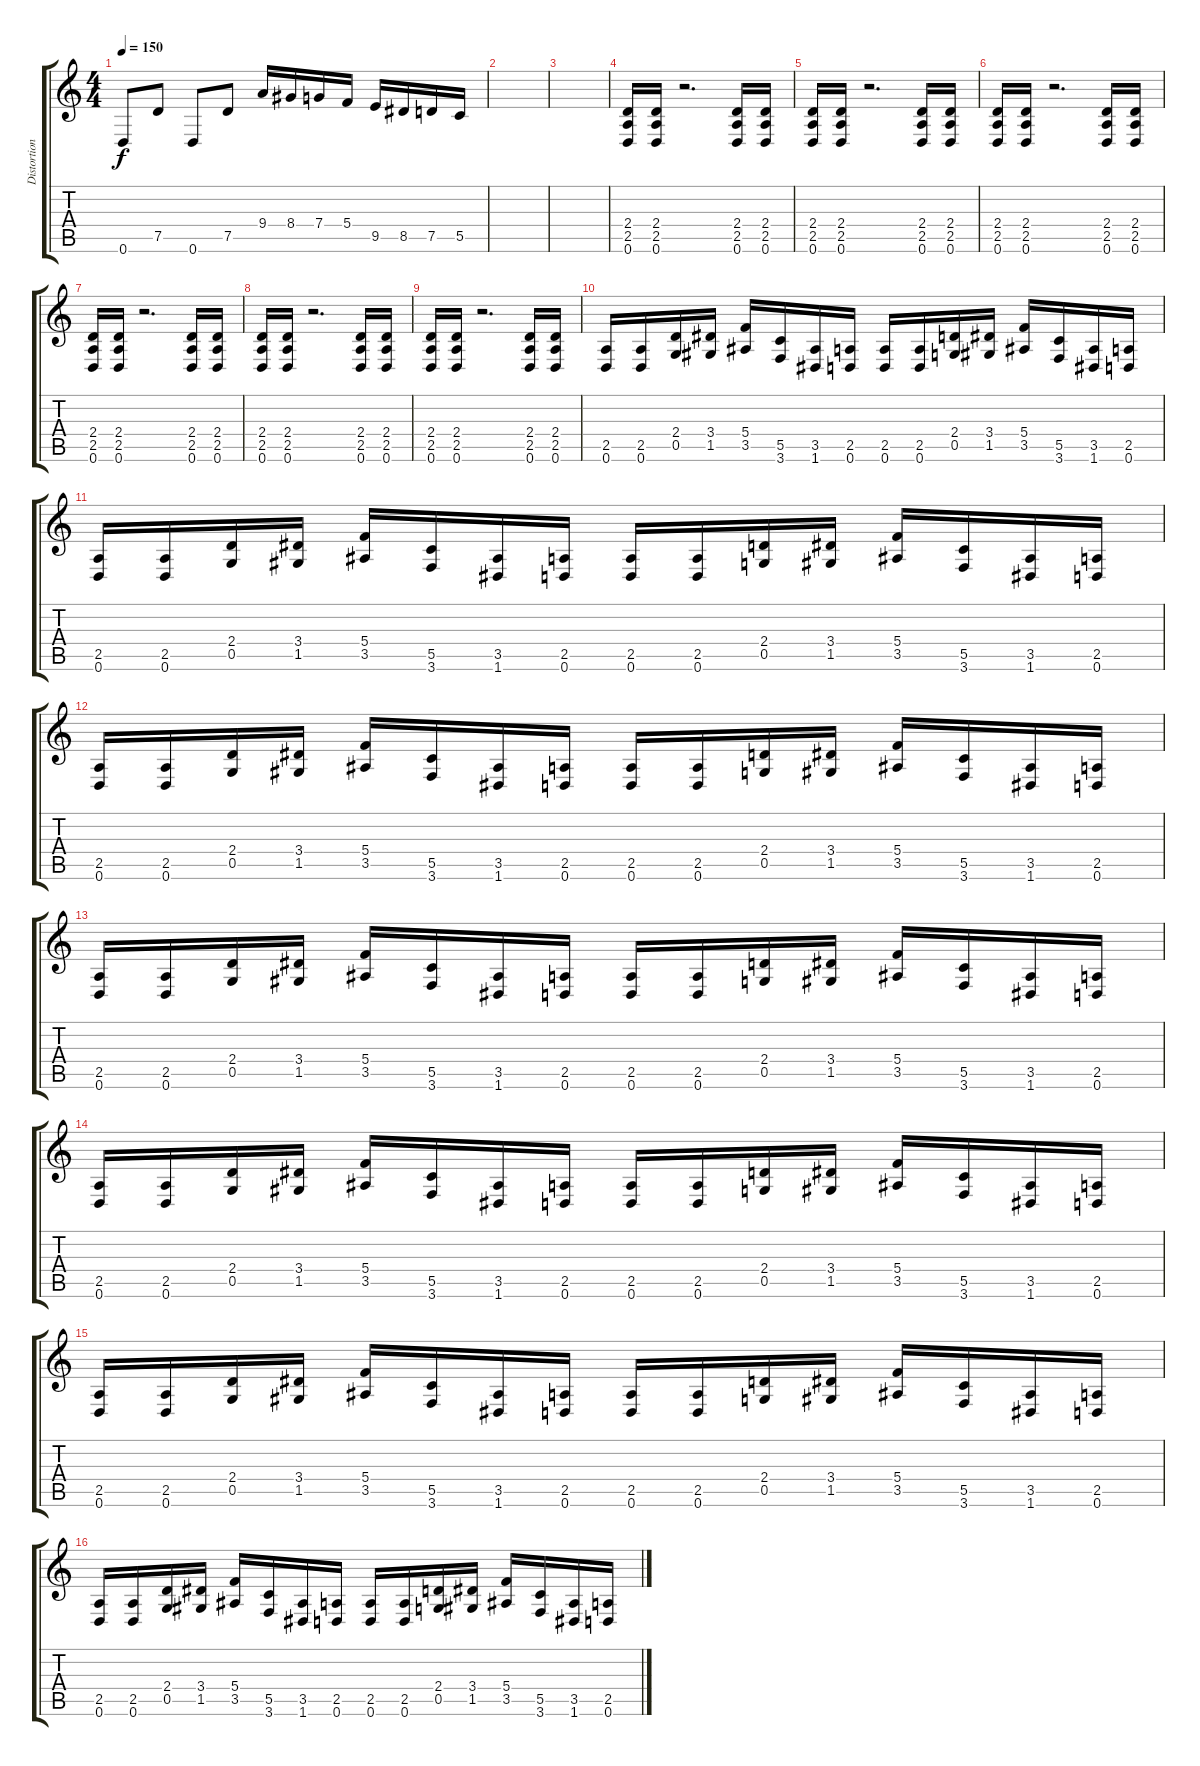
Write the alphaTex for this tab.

\track ("Distortion I" "Distortion") {instrument distortionguitar}
\staff {score tabs}
\tuning (D4 A3 F3 C3 G2 D2) {hide}
\ts (4 4)
\tempo 150
\clef g2
\ks c
0.6.8{dy f} 7.5.8 0.6.8 7.5.8 9.4.16 8.4.16 7.4.16 5.4.16 9.5.16 8.5.16 7.5.16 5.5.16 |
|
|
(2.4 2.5 0.6).16 (2.4 2.5 0.6).16 r.2{d} (2.4 2.5 0.6).16 (2.4 2.5 0.6).16 |
(2.4 2.5 0.6).16 (2.4 2.5 0.6).16 r.2{d} (2.4 2.5 0.6).16 (2.4 2.5 0.6).16 |
(2.4 2.5 0.6).16 (2.4 2.5 0.6).16 r.2{d} (2.4 2.5 0.6).16 (2.4 2.5 0.6).16 |
(2.4 2.5 0.6).16 (2.4 2.5 0.6).16 r.2{d} (2.4 2.5 0.6).16 (2.4 2.5 0.6).16 |
(2.4 2.5 0.6).16 (2.4 2.5 0.6).16 r.2{d} (2.4 2.5 0.6).16 (2.4 2.5 0.6).16 |
(2.4 2.5 0.6).16 (2.4 2.5 0.6).16 r.2{d} (2.4 2.5 0.6).16 (2.4 2.5 0.6).16 |
(2.5 0.6).16 (2.5 0.6).16 (2.4 0.5).16 (3.4 1.5).16 (5.4 3.5).16 (5.5 3.6).16 (3.5 1.6).16 (2.5 0.6).16 (2.5 0.6).16 (2.5 0.6).16 (2.4 0.5).16 (3.4 1.5).16 (5.4 3.5).16 (5.5 3.6).16 (3.5 1.6).16 (2.5 0.6).16 |
(2.5 0.6).16 (2.5 0.6).16 (2.4 0.5).16 (3.4 1.5).16 (5.4 3.5).16 (5.5 3.6).16 (3.5 1.6).16 (2.5 0.6).16 (2.5 0.6).16 (2.5 0.6).16 (2.4 0.5).16 (3.4 1.5).16 (5.4 3.5).16 (5.5 3.6).16 (3.5 1.6).16 (2.5 0.6).16 |
(2.5 0.6).16 (2.5 0.6).16 (2.4 0.5).16 (3.4 1.5).16 (5.4 3.5).16 (5.5 3.6).16 (3.5 1.6).16 (2.5 0.6).16 (2.5 0.6).16 (2.5 0.6).16 (2.4 0.5).16 (3.4 1.5).16 (5.4 3.5).16 (5.5 3.6).16 (3.5 1.6).16 (2.5 0.6).16 |
(2.5 0.6).16 (2.5 0.6).16 (2.4 0.5).16 (3.4 1.5).16 (5.4 3.5).16 (5.5 3.6).16 (3.5 1.6).16 (2.5 0.6).16 (2.5 0.6).16 (2.5 0.6).16 (2.4 0.5).16 (3.4 1.5).16 (5.4 3.5).16 (5.5 3.6).16 (3.5 1.6).16 (2.5 0.6).16 |
(2.5 0.6).16 (2.5 0.6).16 (2.4 0.5).16 (3.4 1.5).16 (5.4 3.5).16 (5.5 3.6).16 (3.5 1.6).16 (2.5 0.6).16 (2.5 0.6).16 (2.5 0.6).16 (2.4 0.5).16 (3.4 1.5).16 (5.4 3.5).16 (5.5 3.6).16 (3.5 1.6).16 (2.5 0.6).16 |
(2.5 0.6).16 (2.5 0.6).16 (2.4 0.5).16 (3.4 1.5).16 (5.4 3.5).16 (5.5 3.6).16 (3.5 1.6).16 (2.5 0.6).16 (2.5 0.6).16 (2.5 0.6).16 (2.4 0.5).16 (3.4 1.5).16 (5.4 3.5).16 (5.5 3.6).16 (3.5 1.6).16 (2.5 0.6).16 |
(2.5 0.6).16 (2.5 0.6).16 (2.4 0.5).16 (3.4 1.5).16 (5.4 3.5).16 (5.5 3.6).16 (3.5 1.6).16 (2.5 0.6).16 (2.5 0.6).16 (2.5 0.6).16 (2.4 0.5).16 (3.4 1.5).16 (5.4 3.5).16 (5.5 3.6).16 (3.5 1.6).16 (2.5 0.6).16
